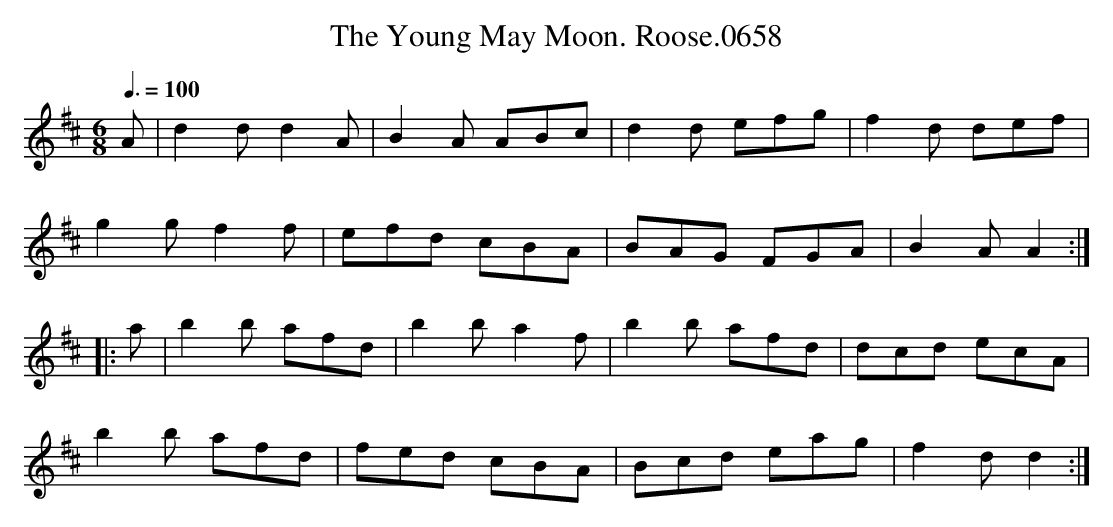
X:1
T:Young May Moon. Roose.0658, The
M:6/8
L:1/8
Q:3/8=100
K:D
A|d2d d2A|B2A ABc|d2d efg|f2d def|
g2g f2f|efd cBA|BAG FGA|B2A A2 :|
|: a|b2b afd|b2b a2f|b2b afd|dcd ecA|
b2b afd|fed cBA|Bcd eag|f2d d2:|
